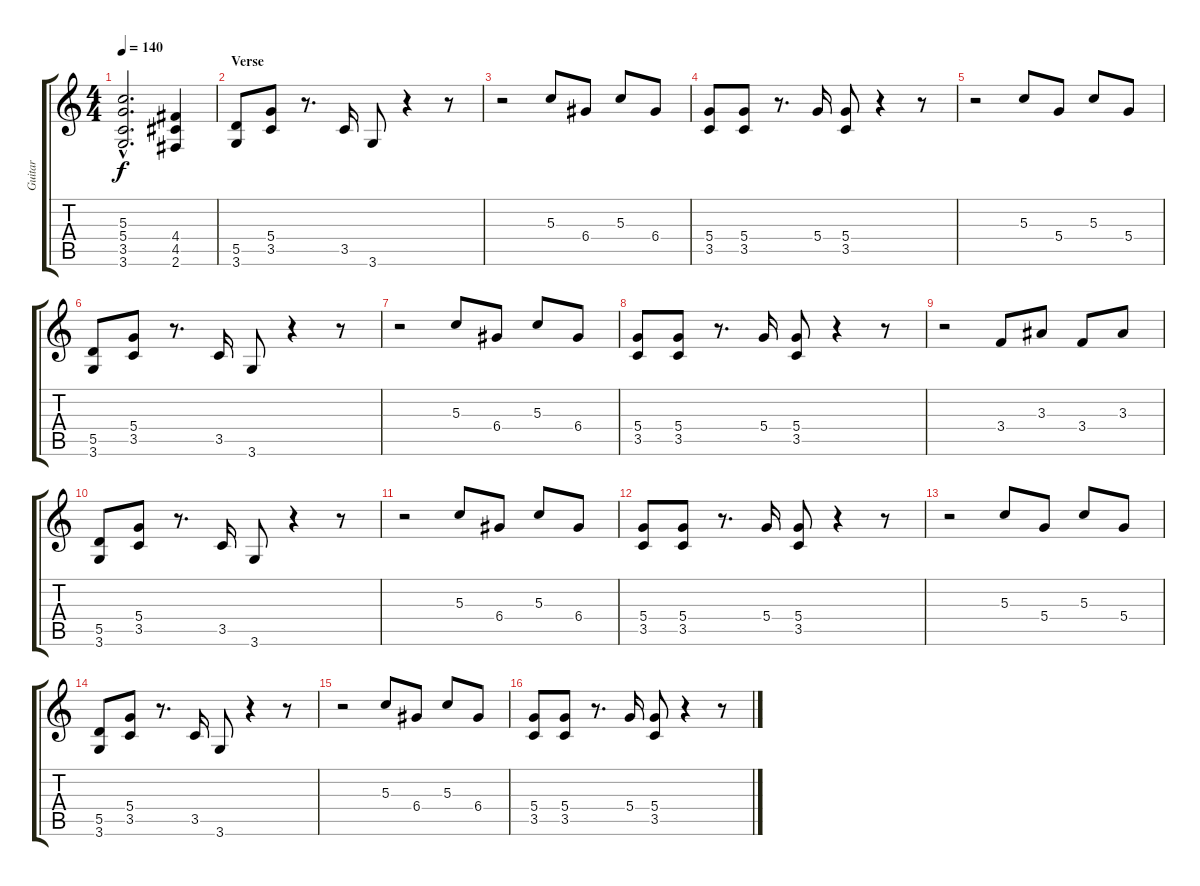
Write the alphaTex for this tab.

\track ("Guitar" "Guitar") {instrument distortionguitar}
\staff {score tabs}
\tuning (E4 B3 G3 D3 A2 E2) {hide}
\ts (4 4)
\tempo 140
\clef g2
\ks c
(5.3{hac} 5.4{hac} 3.5{hac} 3.6{hac}).2{d dy f} (4.4 4.5 2.6).4 |
\section ("" "Verse")
(5.5 3.6).8{volume 16 instrument electricguitarjazz} (5.4 3.5).8 r.8{d} 3.5.16 3.6.8 r.4 r.8 |
r.2 5.3.8 6.4.8 5.3.8 6.4.8 |
(5.4 3.5).8 (5.4 3.5).8 r.8{d} 5.4.16 (5.4 3.5).8 r.4 r.8 |
r.2 5.3.8 5.4.8 5.3.8 5.4.8 |
(5.5 3.6).8 (5.4 3.5).8 r.8{d} 3.5.16 3.6.8 r.4 r.8 |
r.2 5.3.8 6.4.8 5.3.8 6.4.8 |
(5.4 3.5).8 (5.4 3.5).8 r.8{d} 5.4.16 (5.4 3.5).8 r.4 r.8 |
r.2 3.4.8 3.3.8 3.4.8 3.3.8 |
(5.5 3.6).8{volume 16 instrument electricguitarjazz} (5.4 3.5).8 r.8{d} 3.5.16 3.6.8 r.4 r.8 |
r.2 5.3.8 6.4.8 5.3.8 6.4.8 |
(5.4 3.5).8 (5.4 3.5).8 r.8{d} 5.4.16 (5.4 3.5).8 r.4 r.8 |
r.2 5.3.8 5.4.8 5.3.8 5.4.8 |
(5.5 3.6).8 (5.4 3.5).8 r.8{d} 3.5.16 3.6.8 r.4 r.8 |
r.2 5.3.8 6.4.8 5.3.8 6.4.8 |
(5.4 3.5).8 (5.4 3.5).8 r.8{d} 5.4.16 (5.4 3.5).8 r.4 r.8
